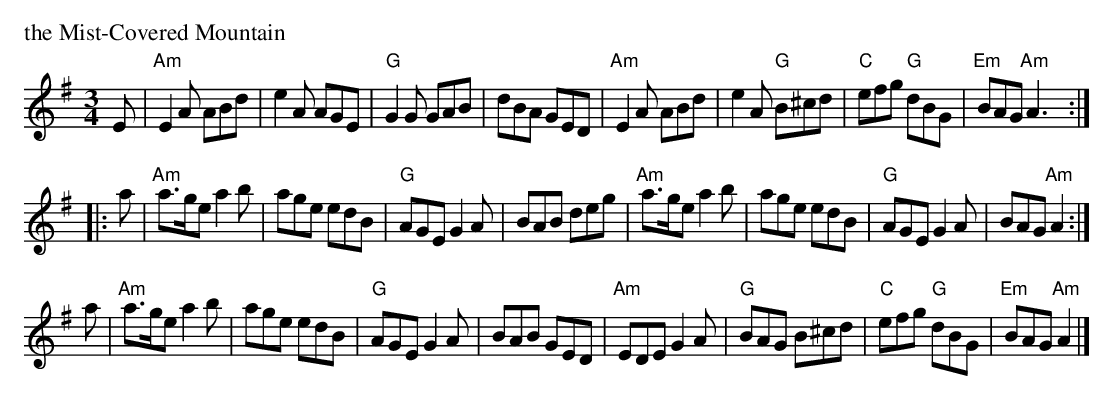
X:1
P: the Mist-Covered Mountain
M: 3/4
L: 1/8
K: ADor
   E \
| "Am"E2A ABd | e2A AGE | "G"G2G GAB | dBA GED \
| "Am"E2A ABd | e2A "G"B^cd | "C"efg "G"dBG | "Em"BAG "Am"A3 :|
|: a \
| "Am"a>ge a2b | age edB | "G"AGE G2A | BAB deg \
| "Am"a>ge a2b | age edB | "G"AGE G2A | BAG "Am"A2 :|
y2 a \
| "Am"a>ge a2b | age edB | "G"AGE G2A | BAB GED \
| "Am"EDE G2A | "G"BAG B^cd | "C"efg "G"dBG | "Em"BAG "Am"A2 |]
